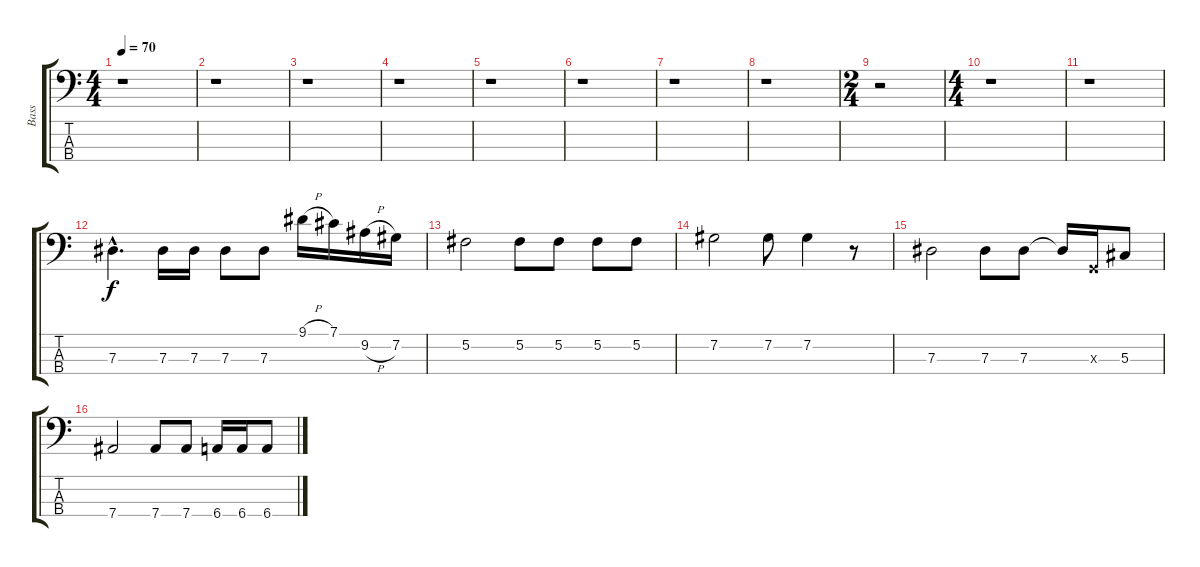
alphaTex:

\track ("Bass" "Bass") {instrument electricbassfinger}
\staff {score tabs}
\tuning (Gb2 Db2 Ab1 Eb1) {hide}
\ts (4 4)
\tempo 70
\clef f4
\ks c
r.1{dy f instrument electricbassfinger} |
r.1 |
r.1 |
r.1 |
r.1 |
r.1 |
r.1 |
r.1 |
\ts (2 4)
r.2 |
\ts (4 4)
r.1 |
r.1 |
7.3{hac}.4{d} 7.3.16 7.3.16 7.3.8 7.3.8 9.1{h}.16 7.1.16 9.2{h}.16 7.2.16 |
5.2.2 5.2.8 5.2.8 5.2.8 5.2.8 |
7.2.2 7.2.8 7.2.4 r.8 |
7.3.2 7.3.8 7.3.8 7.3{t}.16 -1.3{x}.16 5.3.8 |
7.4.2 7.4.8 7.4.8 6.4.16 6.4.16 6.4.8
